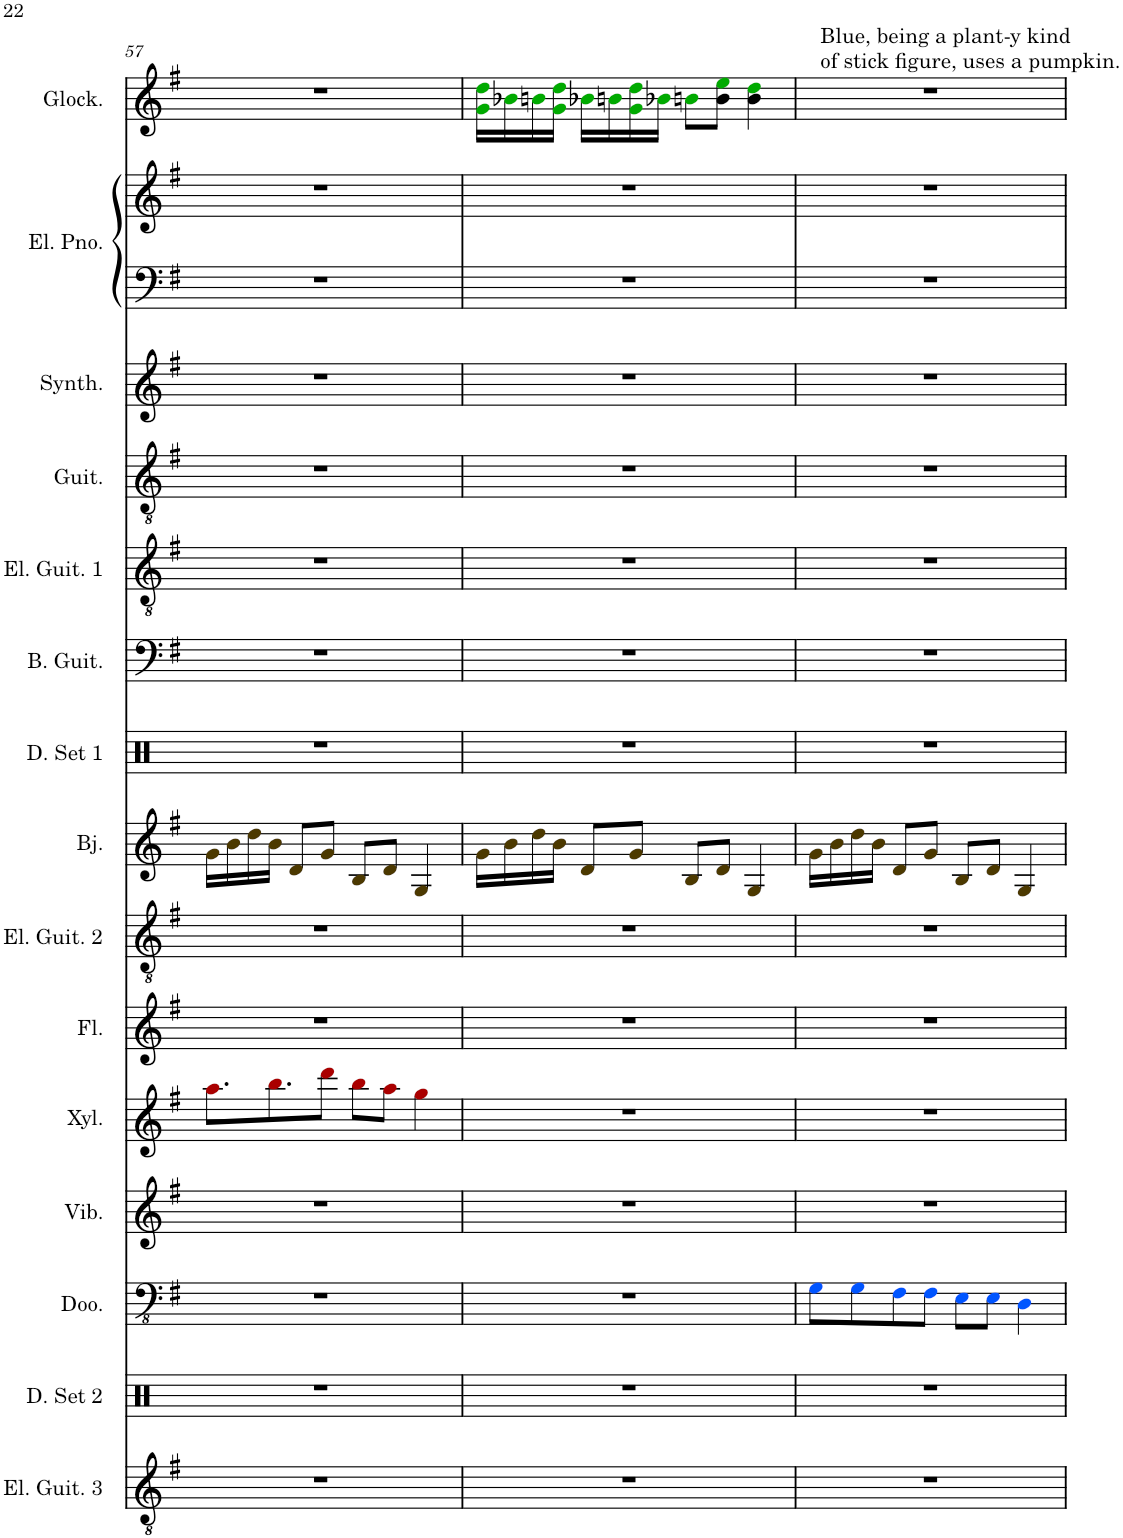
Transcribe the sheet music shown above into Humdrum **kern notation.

**kern	**kern	**kern	**kern	**kern	**kern	**kern	**kern	**kern	**kern	**kern	**kern	**kern	**kern	**kern	**kern
*part15	*part14	*part13	*part12	*part11	*part10	*part9	*part8	*part7	*part6	*part5	*part4	*part3	*part2	*part2	*part1
*staff16	*staff15	*staff14	*staff13	*staff12	*staff11	*staff10	*staff9	*staff8	*staff7	*staff6	*staff5	*staff4	*staff3	*staff2	*staff1
*I"Electric Guitar 3	*I"Drumset 2	*I"Didgeridoo	*I"Vibraphone	*I"Xylophone	*I"Flute	*I"Electric Guitar 2	*I"Banjo	*I"Drumset 1	*I"Bass Guitar	*I"Electric Guitar 1	*I"Guitar	*I"Square Synthesizer	*I"Electric Piano	*	*I"Glockenspiel
*I'El. Guit. 3	*I'D. Set 2	*I'Doo.	*I'Vib.	*I'Xyl.	*I'Fl.	*I'El. Guit. 2	*I'Bj.	*I'D. Set 1	*I'B. Guit.	*I'El. Guit. 1	*I'Guit.	*I'Synth.	*I'El. Pno.	*	*I'Glock.
!!LO:PB:g=z
*clefGv2	*clefX	*clefFv4	*clefG2	*clefG2	*clefG2	*clefGv2	*clefG2	*clefX	*clefF4	*clefGv2	*clefGv2	*clefG2	*clefF4	*clefG2	*clefG2
*	*	*	*	*Trd-7c-12	*	*	*	*	*Trd7c12	*	*	*	*	*	*Trd-14c-24
*k[f#]	*k[]	*k[f#]	*k[f#]	*k[f#]	*k[f#]	*k[f#]	*k[f#]	*k[]	*k[f#]	*k[f#]	*k[f#]	*k[f#]	*k[f#]	*k[f#]	*k[f#]
*M4/4	*M4/4	*M4/4	*M4/4	*M4/4	*M4/4	*M4/4	*M4/4	*M4/4	*M4/4	*M4/4	*M4/4	*M4/4	*M4/4	*M4/4	*M4/4
=57	=57	=57	=57	=57	=57	=57	=57	=57	=57	=57	=57	=57	=57	=57	=57
1r	1r	1r	1r	8.aai\L	1r	1r	16gj\LL	1r	1r	1r	1r	1r	1r	1r	1r
.	.	.	.	.	.	.	16bj\	.	.	.	.	.	.	.	.
.	.	.	.	.	.	.	16ddj\	.	.	.	.	.	.	.	.
.	.	.	.	8.bbi\	.	.	16bj\JJ	.	.	.	.	.	.	.	.
.	.	.	.	.	.	.	8dj/L	.	.	.	.	.	.	.	.
.	.	.	.	8dddi\J	.	.	8gj/J	.	.	.	.	.	.	.	.
.	.	.	.	8bbi\L	.	.	8Bj/L	.	.	.	.	.	.	.	.
.	.	.	.	8aai\J	.	.	8dj/J	.	.	.	.	.	.	.	.
.	.	.	.	4ggi\	.	.	4Gj/	.	.	.	.	.	.	.	.
=58	=58	=58	=58	=58	=58	=58	=58	=58	=58	=58	=58	=58	=58	=58	=58
1r	1r	1r	1r	1r	1r	1r	16gj\LL	1r	1r	1r	1r	1r	1r	1r	16gZ\ 16ddZ\LL
.	.	.	.	.	.	.	16bj\	.	.	.	.	.	.	.	16b-XZ\
.	.	.	.	.	.	.	16ddj\	.	.	.	.	.	.	.	16bnZ\
.	.	.	.	.	.	.	16bj\JJ	.	.	.	.	.	.	.	16gZ\ 16ddZ\JJ
.	.	.	.	.	.	.	8dj/L	.	.	.	.	.	.	.	16b-XZ\LL
.	.	.	.	.	.	.	.	.	.	.	.	.	.	.	16bnZ\
.	.	.	.	.	.	.	8gj/J	.	.	.	.	.	.	.	16gZ\ 16ddZ\
.	.	.	.	.	.	.	.	.	.	.	.	.	.	.	16b-XZ\JJ
.	.	.	.	.	.	.	8Bj/L	.	.	.	.	.	.	.	8bnZ\L
.	.	.	.	.	.	.	8dj/J	.	.	.	.	.	.	.	8b\ 8eeZ\J
.	.	.	.	.	.	.	4Gj/	.	.	.	.	.	.	.	4b\ 4ddZ\
=59	=59	=59	=59	=59	=59	=59	=59	=59	=59	=59	=59	=59	=59	=59	=59
!	!	!	!	!	!	!	!	!	!	!	!	!	!	!	!LO:TX:a:t=Blue, being a plant-y kind
!	!	!	!	!	!	!	!	!	!	!	!	!	!	!	!LO:TX:a:t=of stick figure, uses a pumpkin.
1r	1r	8GGV\L	1r	1r	1r	1r	16gj\LL	1r	1r	1r	1r	1r	1r	1r	1r
.	.	.	.	.	.	.	16bj\	.	.	.	.	.	.	.	.
.	.	8GGV\	.	.	.	.	16ddj\	.	.	.	.	.	.	.	.
.	.	.	.	.	.	.	16bj\JJ	.	.	.	.	.	.	.	.
.	.	8FF#V\	.	.	.	.	8dj/L	.	.	.	.	.	.	.	.
.	.	8FF#V\J	.	.	.	.	8gj/J	.	.	.	.	.	.	.	.
.	.	8EEV\L	.	.	.	.	8Bj/L	.	.	.	.	.	.	.	.
.	.	8EEV\J	.	.	.	.	8dj/J	.	.	.	.	.	.	.	.
.	.	4DDV\	.	.	.	.	4Gj/	.	.	.	.	.	.	.	.
=	=	=	=	=	=	=	=	=	=	=	=	=	=	=	=
*-	*-	*-	*-	*-	*-	*-	*-	*-	*-	*-	*-	*-	*-	*-	*-
